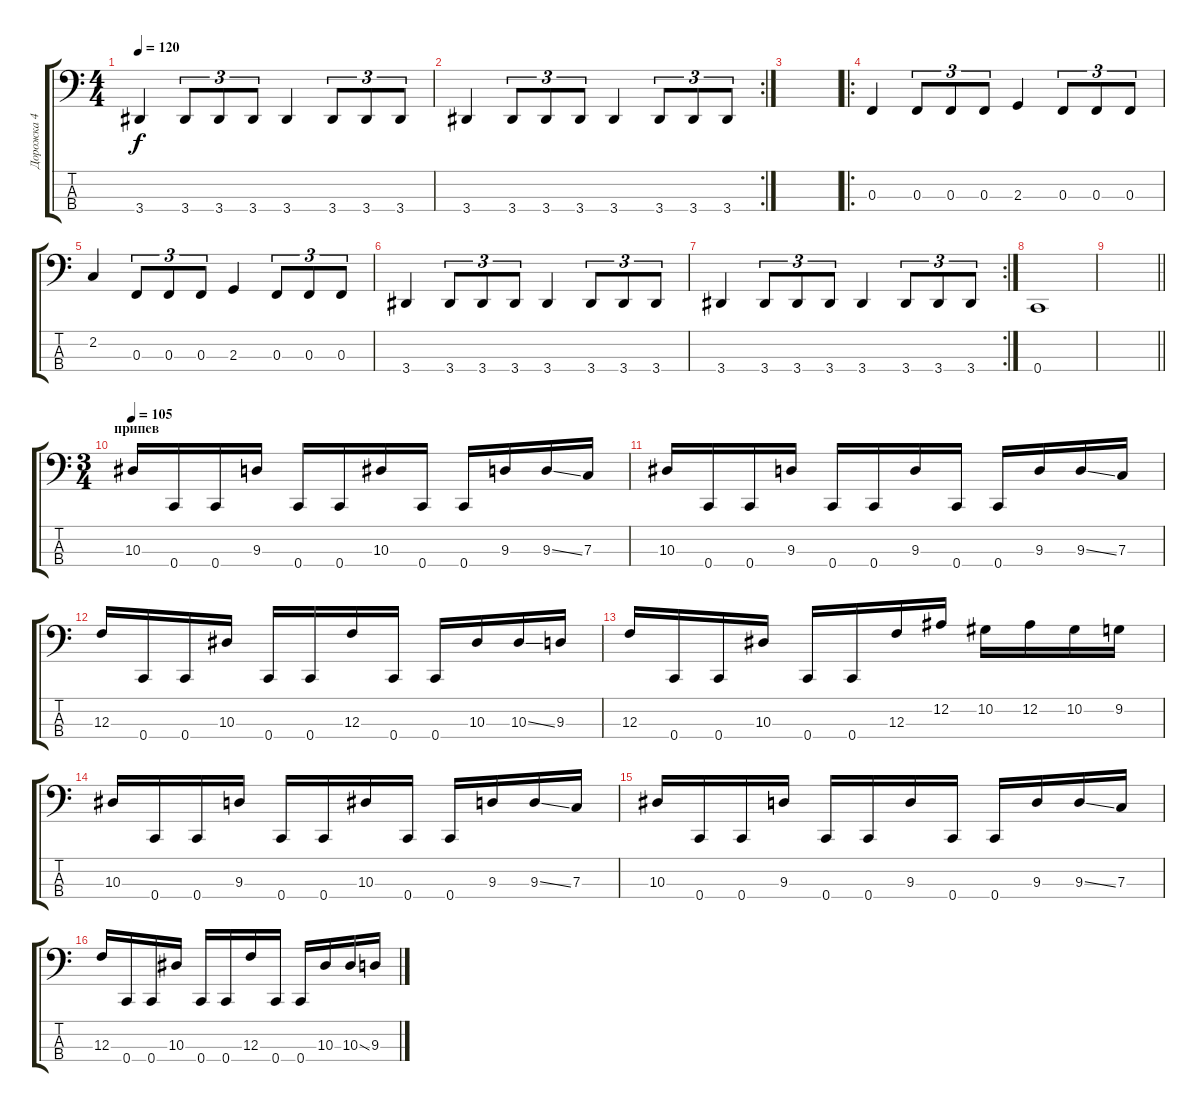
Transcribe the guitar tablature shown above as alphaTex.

\track ("Дорожка 4" "Дорожка 4") {instrument slapbass1}
\staff {score tabs}
\tuning (Eb2 Bb1 F1 C1) {hide}
\ts (4 4)
\tempo 120
\clef f4
\ks c
3.4.4{dy f} 3.4.8{tu (3 2)} 3.4.8{tu (3 2)} 3.4.8{tu (3 2)} 3.4.4 3.4.8{tu (3 2)} 3.4.8{tu (3 2)} 3.4.8{tu (3 2)} |
\rc 2
3.4.4 3.4.8{tu (3 2)} 3.4.8{tu (3 2)} 3.4.8{tu (3 2)} 3.4.4 3.4.8{tu (3 2)} 3.4.8{tu (3 2)} 3.4.8{tu (3 2)} |
|
\ro
0.3.4 0.3.8{tu (3 2)} 0.3.8{tu (3 2)} 0.3.8{tu (3 2)} 2.3.4 0.3.8{tu (3 2)} 0.3.8{tu (3 2)} 0.3.8{tu (3 2)} |
2.2.4 0.3.8{tu (3 2)} 0.3.8{tu (3 2)} 0.3.8{tu (3 2)} 2.3.4 0.3.8{tu (3 2)} 0.3.8{tu (3 2)} 0.3.8{tu (3 2)} |
3.4.4 3.4.8{tu (3 2)} 3.4.8{tu (3 2)} 3.4.8{tu (3 2)} 3.4.4 3.4.8{tu (3 2)} 3.4.8{tu (3 2)} 3.4.8{tu (3 2)} |
\rc 2
3.4.4 3.4.8{tu (3 2)} 3.4.8{tu (3 2)} 3.4.8{tu (3 2)} 3.4.4 3.4.8{tu (3 2)} 3.4.8{tu (3 2)} 3.4.8{tu (3 2)} |
0.4.1 |
\barLineRight lightlight
|
\ts (3 4)
\section ("" "припев")
\tempo 105
10.3.16 0.4.16 0.4.16 9.3.16 0.4.16 0.4.16 10.3.16 0.4.16 0.4.16 9.3.16 9.3{ss}.16 7.3.16 |
10.3.16 0.4.16 0.4.16 9.3.16 0.4.16 0.4.16 9.3.16 0.4.16 0.4.16 9.3.16 9.3{ss}.16 7.3.16 |
12.3.16 0.4.16 0.4.16 10.3.16 0.4.16 0.4.16 12.3.16 0.4.16 0.4.16 10.3.16 10.3{ss}.16 9.3.16 |
12.3.16 0.4.16 0.4.16 10.3.16 0.4.16 0.4.16 12.3.16 12.2.16 10.2.16 12.2.16 10.2.16 9.2.16 |
10.3.16 0.4.16 0.4.16 9.3.16 0.4.16 0.4.16 10.3.16 0.4.16 0.4.16 9.3.16 9.3{ss}.16 7.3.16 |
10.3.16 0.4.16 0.4.16 9.3.16 0.4.16 0.4.16 9.3.16 0.4.16 0.4.16 9.3.16 9.3{ss}.16 7.3.16 |
12.3.16 0.4.16 0.4.16 10.3.16 0.4.16 0.4.16 12.3.16 0.4.16 0.4.16 10.3.16 10.3{ss}.16 9.3.16
